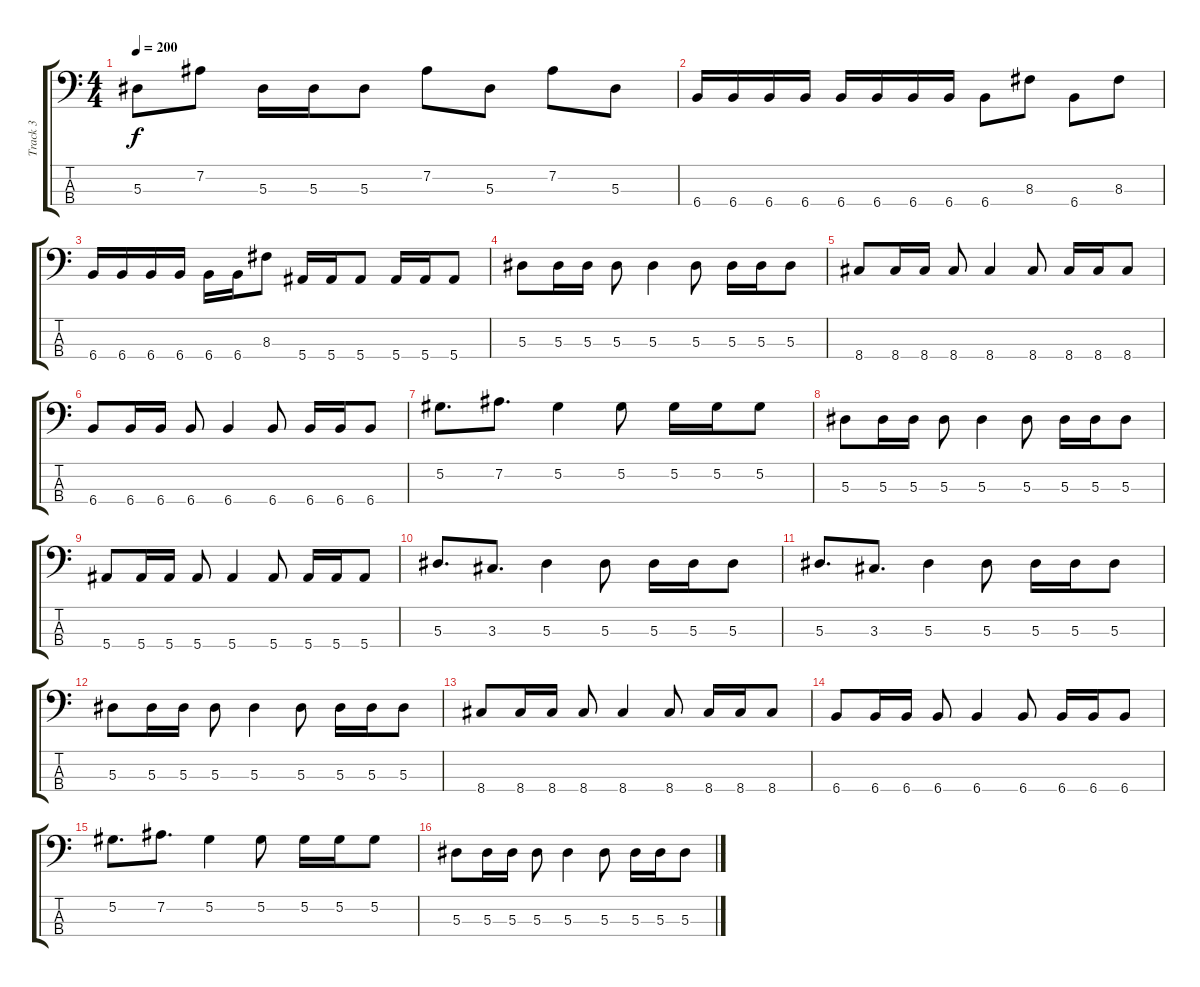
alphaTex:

\track ("Track 3" "Track 3") {instrument electricbassfinger}
\staff {score tabs}
\tuning (Ab2 Eb2 Bb1 F1) {hide}
\ts (4 4)
\tempo 200
\clef f4
\ks c
5.3.8{dy f} 7.2.8 5.3.16 5.3.16 5.3.8 7.2.8 5.3.8 7.2.8 5.3.8 |
6.4.16 6.4.16 6.4.16 6.4.16 6.4.16 6.4.16 6.4.16 6.4.16 6.4.8 8.3.8 6.4.8 8.3.8 |
6.4.16 6.4.16 6.4.16 6.4.16 6.4.16 6.4.16 8.3.8 5.4.16 5.4.16 5.4.8 5.4.16 5.4.16 5.4.8 |
5.3.8 5.3.16 5.3.16 5.3.8 5.3.4 5.3.8 5.3.16 5.3.16 5.3.8 |
8.4.8 8.4.16 8.4.16 8.4.8 8.4.4 8.4.8 8.4.16 8.4.16 8.4.8 |
6.4.8 6.4.16 6.4.16 6.4.8 6.4.4 6.4.8 6.4.16 6.4.16 6.4.8 |
5.2.8{d} 7.2.8{d} 5.2.4 5.2.8 5.2.16 5.2.16 5.2.8 |
5.3.8 5.3.16 5.3.16 5.3.8 5.3.4 5.3.8 5.3.16 5.3.16 5.3.8 |
5.4.8 5.4.16 5.4.16 5.4.8 5.4.4 5.4.8 5.4.16 5.4.16 5.4.8 |
5.3.8{d} 3.3.8{d} 5.3.4 5.3.8 5.3.16 5.3.16 5.3.8 |
5.3.8{d} 3.3.8{d} 5.3.4 5.3.8 5.3.16 5.3.16 5.3.8 |
5.3.8 5.3.16 5.3.16 5.3.8 5.3.4 5.3.8 5.3.16 5.3.16 5.3.8 |
8.4.8 8.4.16 8.4.16 8.4.8 8.4.4 8.4.8 8.4.16 8.4.16 8.4.8 |
6.4.8 6.4.16 6.4.16 6.4.8 6.4.4 6.4.8 6.4.16 6.4.16 6.4.8 |
5.2.8{d} 7.2.8{d} 5.2.4 5.2.8 5.2.16 5.2.16 5.2.8 |
5.3.8 5.3.16 5.3.16 5.3.8 5.3.4 5.3.8 5.3.16 5.3.16 5.3.8
